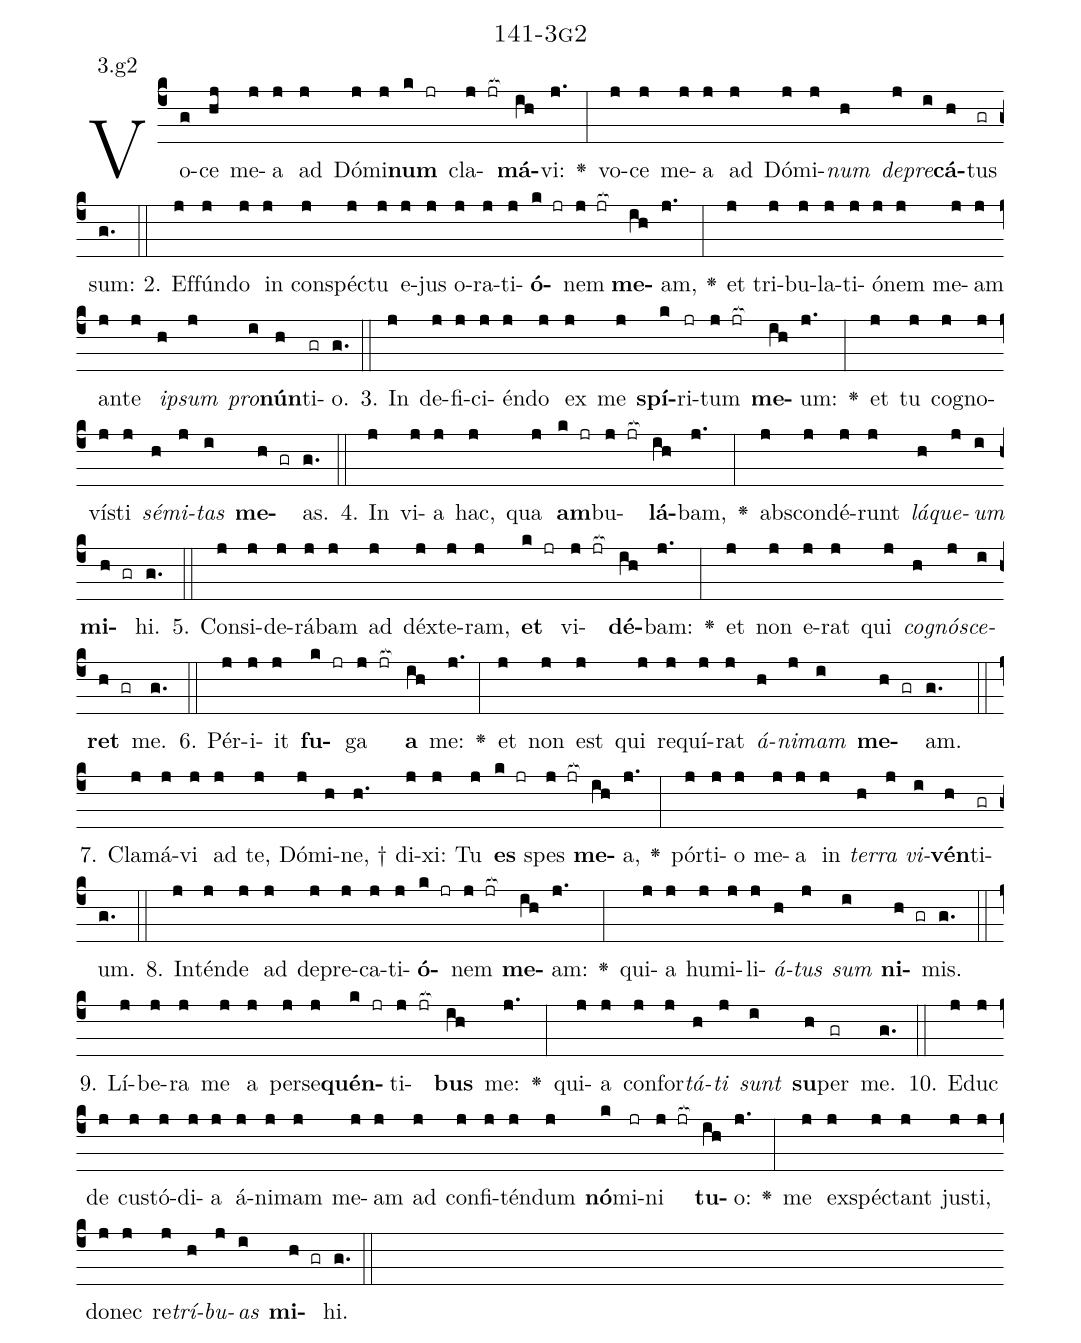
name: 141-3g2;
annotation: 3.g2;
%%
(c4)Vo(g)ce(hj) me(j)a(j) ad(j) Dó(j)mi(j)<b>num</b>(k jr) cla(j jr[ocb:1{])<b>má</b>(ih[ocb:0}])vi:(j.) <v>\greheightstar</v>(:) vo(j)ce(j) me(j)a(j) ad(j) Dó(j)mi(j)<i>num</i>(h) <i>de</i>(j)<i>pre</i>(i)<b>cá</b>(h)tus(gr) sum:(g.) (::)
2. Ef(j)fún(j)do(j) in(j) con(j)spéc(j)tu(j) e(j)jus(j) o(j)ra(j)ti(j)<b>ó</b>(k jr)nem(j jr[ocb:1{]) <b>me</b>(ih[ocb:0}])am,(j.) <v>\greheightstar</v>(:) et(j) tri(j)bu(j)la(j)ti(j)ó(j)nem(j) me(j)am(j) an(j)te(j) <i>ip</i>(h)<i>sum</i>(j) <i>pro</i>(i)<b>nún</b>(h)ti(gr)o.(g.) (::)
3. In(j) de(j)fi(j)ci(j)én(j)do(j) ex(j) me(j) <b>spí</b>(k)ri(jr)tum(j jr[ocb:1{]) <b>me</b>(ih[ocb:0}])um:(j.) <v>\greheightstar</v>(:) et(j) tu(j) co(j)gno(j)vís(j)ti(j) <i>sé</i>(h)<i>mi</i>(j)<i>tas</i>(i) <b>me</b>(h gr)as.(g.) (::)
4. In(j) vi(j)a(j) hac,(j) qua(j) <b>am</b>(k jr)bu(j jr[ocb:1{])<b>lá</b>(ih[ocb:0}])bam,(j.) <v>\greheightstar</v>(:) abs(j)con(j)dé(j)runt(j) <i>lá</i>(h)<i>que</i>(j)<i>um</i>(i) <b>mi</b>(h gr)hi.(g.) (::)
5. Con(j)si(j)de(j)rá(j)bam(j) ad(j) déx(j)te(j)ram,(j) <b>et</b>(k jr) vi(j jr[ocb:1{])<b>dé</b>(ih[ocb:0}])bam:(j.) <v>\greheightstar</v>(:) et(j) non(j) e(j)rat(j) qui(j) <i>co</i>(h)<i>gnó</i>(j)<i>sce</i>(i)<b>ret</b>(h gr) me.(g.) (::)
6. Pér(j)i(j)it(j) <b>fu</b>(k jr)ga(j jr[ocb:1{]) <b>a</b>(ih[ocb:0}]) me:(j.) <v>\greheightstar</v>(:) et(j) non(j) est(j) qui(j) re(j)quí(j)rat(j) <i>á</i>(h)<i>ni</i>(j)<i>mam</i>(i) <b>me</b>(h gr)am.(g.) (::)
7. Cla(j)má(j)vi(j) ad(j) te,(j) Dó(j)mi(h)ne, †(h.) di(j)xi:(j) Tu(j) <b>es</b>(k jr) spes(j jr[ocb:1{]) <b>me</b>(ih[ocb:0}])a,(j.) <v>\greheightstar</v>(:) pór(j)ti(j)o(j) me(j)a(j) in(j) <i>ter</i>(h)<i>ra</i>(j) <i>vi</i>(i)<b>vén</b>(h)ti(gr)um.(g.) (::)
8. In(j)tén(j)de(j) ad(j) de(j)pre(j)ca(j)ti(j)<b>ó</b>(k jr)nem(j jr[ocb:1{]) <b>me</b>(ih[ocb:0}])am:(j.) <v>\greheightstar</v>(:) qui(j)a(j) hu(j)mi(j)li(j)<i>á</i>(h)<i>tus</i>(j) <i>sum</i>(i) <b>ni</b>(h gr)mis.(g.) (::)
9. Lí(j)be(j)ra(j) me(j) a(j) per(j)se(j)<b>quén</b>(k jr)ti(j jr[ocb:1{])<b>bus</b>(ih[ocb:0}]) me:(j.) <v>\greheightstar</v>(:) qui(j)a(j) con(j)for(j)<i>tá</i>(h)<i>ti</i>(j) <i>sunt</i>(i) <b>su</b>(h)per(gr) me.(g.) (::)
10. E(j)duc(j) de(j) cus(j)tó(j)di(j)a(j) á(j)ni(j)mam(j) me(j)am(j) ad(j) con(j)fi(j)tén(j)dum(j) <b>nó</b>(k)mi(jr)ni(j jr[ocb:1{]) <b>tu</b>(ih[ocb:0}])o:(j.) <v>\greheightstar</v>(:) me(j) ex(j)spéc(j)tant(j) jus(j)ti,(j) do(j)nec(j) re(j)<i>trí</i>(h)<i>bu</i>(j)<i>as</i>(i) <b>mi</b>(h gr)hi.(g.) (::)
